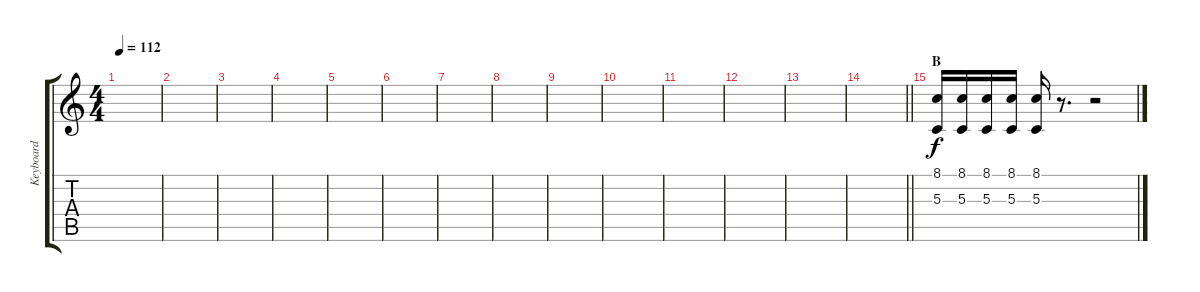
\track ("Keyboard" "Keyboard") {instrument stringensemble1}
\staff {score tabs}
\tuning (E4 B3 G3 D3 A2 E2) {hide}
\ts (4 4)
\tempo 112
\clef g2
\ks c
|
|
|
|
|
|
|
|
|
|
|
|
|
\barLineRight lightlight
|
\section ("" "B")
(8.1 5.3).16 (8.1 5.3).16 (8.1 5.3).16 (8.1 5.3).16 (8.1 5.3).16 r.8{d} r.2
